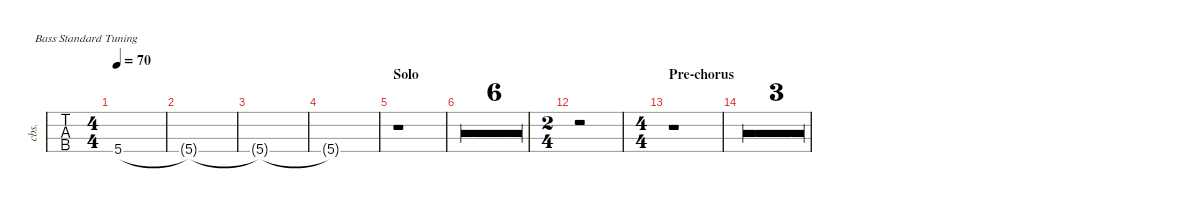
\defaultSystemsLayout 4
\hideDynamics
\bracketExtendMode nobrackets
\otherSystemsTrackNameOrientation horizontal
\track ("Contrabass" "cbs.") {defaultSystemsLayout 4 multiBarRest instrument contrabass}
\staff {tabs}
\tuning (G2 D2 A1 E1)
\ts (4 4)
\tempo 70
\clef f4
\ks c
5.4{t}.1{dy mf} |
5.4{t}.1 |
5.4{t}.1 |
5.4{t}.1 |
\section ("" "Solo")
r.1 |
r.1 |
r.1 |
r.1 |
r.1 |
r.1 |
r.1 |
\ts (2 4)
\beaming (8 2 2)
r.2 |
\ts (4 4)
\beaming (8 2 2 2 2)
\section ("" "Pre-chorus")
r.1 |
r.1 |
r.1 |
r.1
